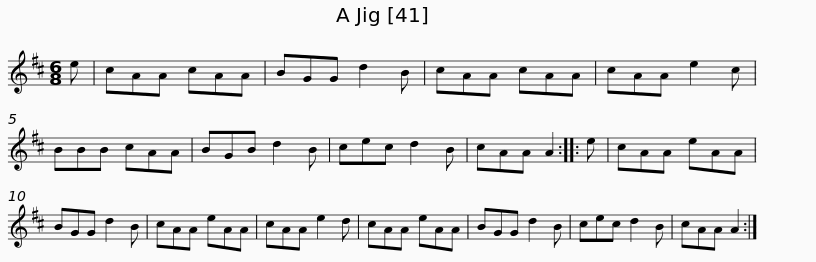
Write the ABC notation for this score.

X:1
L:1/8
M:6/8
I:linebreak $
K:D
V:1 treble
V:1
 e | cAA cAA | BGG d2 B | cAA cAA | cAA e2 c | %5
 BBB cAA | BGB d2 B | cec d2 B | cAA A2 ::$ e | %10
 cAA eAA | BGG d2 B | cAA eAA | cAA e2 d | cAA eAA | %15
 BGG d2 B | cec d2 B | cAA A2 :| %18
